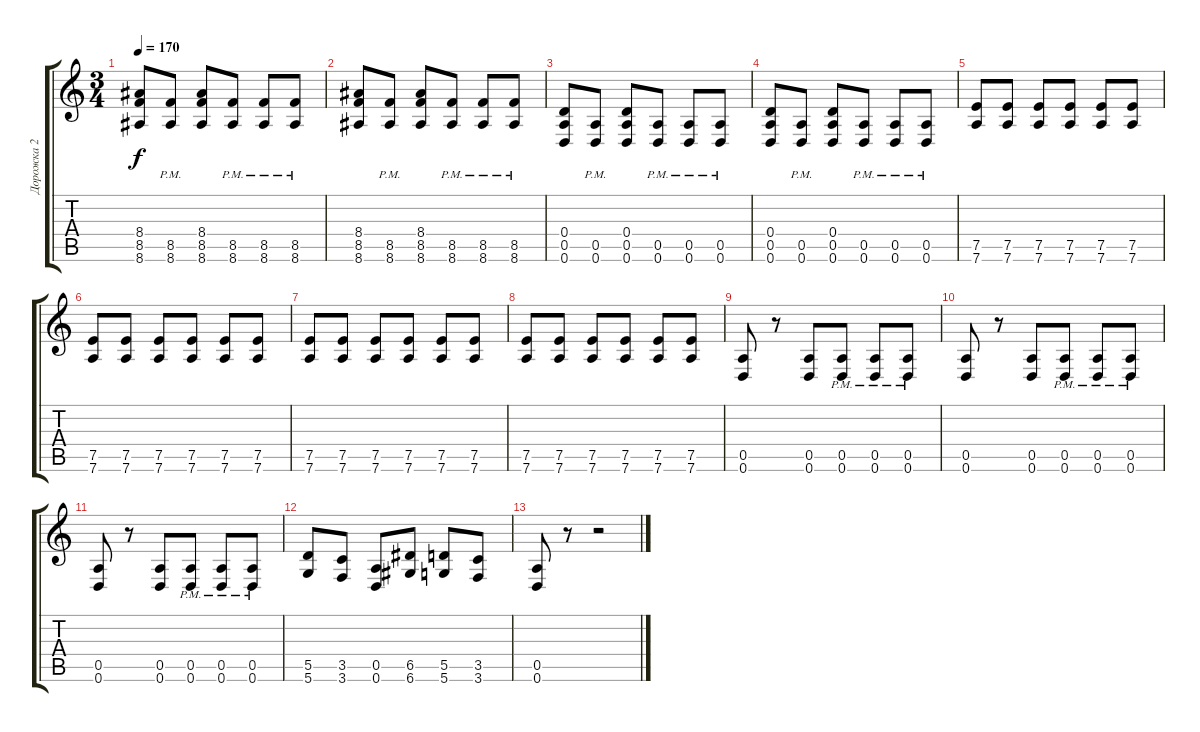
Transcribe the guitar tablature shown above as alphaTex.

\track ("Дорожка 2" "Дорожка 2") {instrument overdrivenguitar}
\staff {score tabs}
\tuning (E4 B3 G3 D3 A2 D2) {hide}
\ts (3 4)
\tempo 170
\clef g2
\ks c
(8.4 8.5 8.6).8{dy f} (8.5{pm} 8.6{pm}).8 (8.4 8.5 8.6).8 (8.5{pm} 8.6{pm}).8 (8.5{pm} 8.6{pm}).8 (8.5{pm} 8.6{pm}).8 |
(8.4 8.5 8.6).8 (8.5{pm} 8.6{pm}).8 (8.4 8.5 8.6).8 (8.5{pm} 8.6{pm}).8 (8.5{pm} 8.6{pm}).8 (8.5{pm} 8.6{pm}).8 |
(0.4 0.5 0.6).8 (0.5{pm} 0.6{pm}).8 (0.4 0.5 0.6).8 (0.5{pm} 0.6{pm}).8 (0.5{pm} 0.6{pm}).8 (0.5{pm} 0.6{pm}).8 |
(0.4 0.5 0.6).8 (0.5{pm} 0.6{pm}).8 (0.4 0.5 0.6).8 (0.5{pm} 0.6{pm}).8 (0.5{pm} 0.6{pm}).8 (0.5{pm} 0.6{pm}).8 |
(7.5 7.6).8 (7.5 7.6).8 (7.5 7.6).8 (7.5 7.6).8 (7.5 7.6).8 (7.5 7.6).8 |
(7.5 7.6).8 (7.5 7.6).8 (7.5 7.6).8 (7.5 7.6).8 (7.5 7.6).8 (7.5 7.6).8 |
(7.5 7.6).8 (7.5 7.6).8 (7.5 7.6).8 (7.5 7.6).8 (7.5 7.6).8 (7.5 7.6).8 |
(7.5 7.6).8 (7.5 7.6).8 (7.5 7.6).8 (7.5 7.6).8 (7.5 7.6).8 (7.5 7.6).8 |
(0.5 0.6).8 r.8 (0.5 0.6).8 (0.5{pm} 0.6{pm}).8 (0.5{pm} 0.6{pm}).8 (0.5{pm} 0.6{pm}).8 |
(0.5 0.6).8 r.8 (0.5 0.6).8 (0.5{pm} 0.6{pm}).8 (0.5{pm} 0.6{pm}).8 (0.5{pm} 0.6{pm}).8 |
(0.5 0.6).8 r.8 (0.5 0.6).8 (0.5{pm} 0.6{pm}).8 (0.5{pm} 0.6{pm}).8 (0.5{pm} 0.6{pm}).8 |
(5.5 5.6).8 (3.5 3.6).8 (0.5 0.6).8 (6.5 6.6).8 (5.5 5.6).8 (3.5 3.6).8 |
(0.5 0.6).8 r.8 r.2
